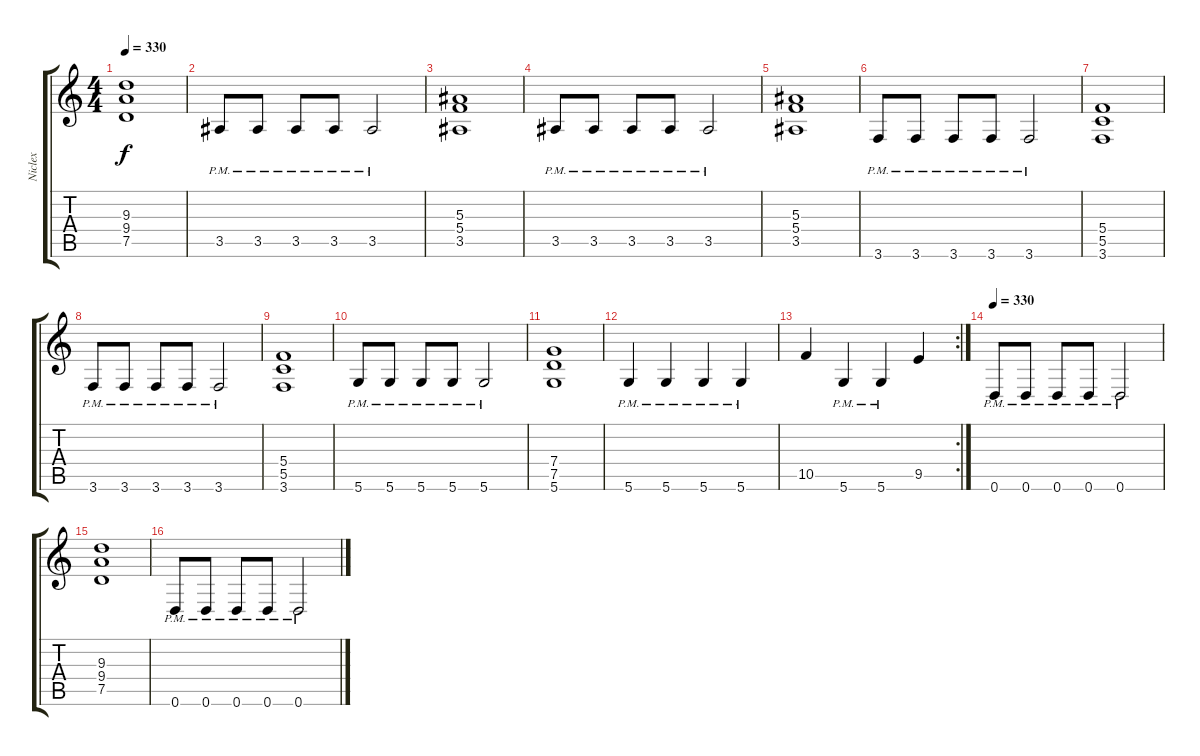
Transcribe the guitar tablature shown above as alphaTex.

\track ("Niclex" "Niclex") {instrument distortionguitar}
\staff {score tabs}
\tuning (D4 A3 F3 C3 G2 D2) {hide}
\ts (4 4)
\tempo 330
\clef g2
\ks c
(9.3 9.4 7.5).1{dy f} |
3.5{pm}.8 3.5{pm}.8 3.5{pm}.8 3.5{pm}.8 3.5{pm}.2 |
(5.3 5.4 3.5).1 |
3.5{pm}.8 3.5{pm}.8 3.5{pm}.8 3.5{pm}.8 3.5{pm}.2 |
(5.3 5.4 3.5).1 |
3.6{pm}.8 3.6{pm}.8 3.6{pm}.8 3.6{pm}.8 3.6{pm}.2 |
(5.4 5.5 3.6).1 |
3.6{pm}.8 3.6{pm}.8 3.6{pm}.8 3.6{pm}.8 3.6{pm}.2 |
(5.4 5.5 3.6).1 |
5.6{pm}.8 5.6{pm}.8 5.6{pm}.8 5.6{pm}.8 5.6{pm}.2 |
(7.4 7.5 5.6).1 |
5.6{pm}.4 5.6{pm}.4 5.6{pm}.4 5.6{pm}.4 |
\rc 2
10.5.4 5.6{pm}.4 5.6{pm}.4 9.5.4 |
\tempo 330
0.6{pm}.8{instrument distortionguitar} 0.6{pm}.8 0.6{pm}.8 0.6{pm}.8 0.6{pm}.2 |
(9.3 9.4 7.5).1 |
0.6{pm}.8 0.6{pm}.8 0.6{pm}.8 0.6{pm}.8 0.6{pm}.2
